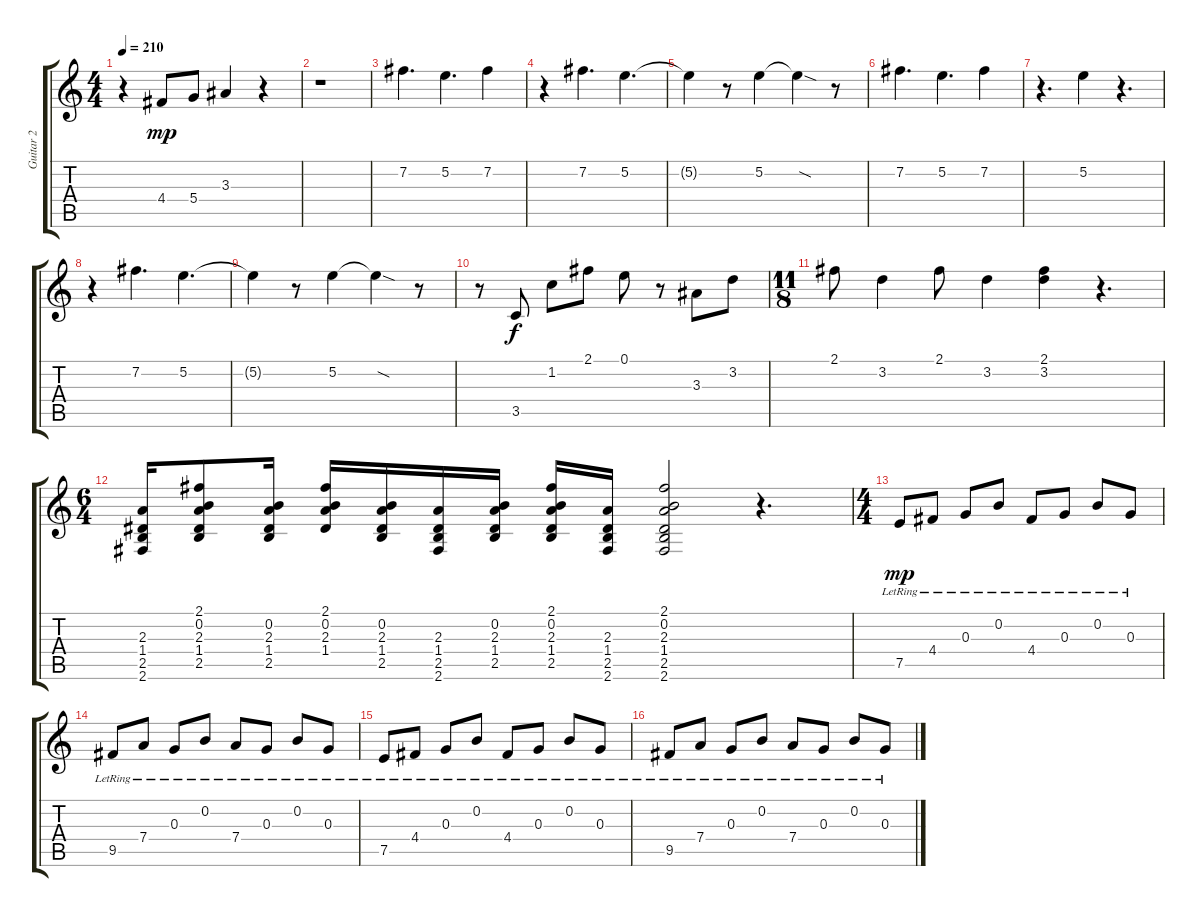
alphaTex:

\track ("Guitar 2" "Guitar 2") {instrument acousticguitarnylon}
\staff {score tabs}
\tuning (E4 B3 G3 D3 A2 E2) {hide}
\ts (4 4)
\tempo 210
\clef g2
\ks c
r.4{dy mf} 4.4.8{dy mp} 5.4.8 3.3.4 r.4 |
r.1 |
7.2.4{d} 5.2.4{d} 7.2.4 |
r.4 7.2.4{d} 5.2.4{d} |
5.2{t}.4 r.8 5.2.4 5.2{sod t}.4 r.8 |
7.2.4{d} 5.2.4{d} 7.2.4 |
r.4{d} 5.2.4 r.4{d} |
r.4 7.2.4{d} 5.2.4{d} |
5.2{t}.4 r.8 5.2.4 5.2{sod t}.4 r.8 |
r.8 3.5.8{dy f} 1.2.8 2.1.8 0.1.8 r.8 3.3.8 3.2.8 |
\ts (11 8)
2.1.8 3.2.4 2.1.8 3.2.4 (2.1 3.2).4 r.4{d} |
\ts (6 4)
(2.3 1.4 2.5 2.6).16 (2.1 0.2 2.3 1.4 2.5).8 (0.2 2.3 1.4 2.5).16 (2.1 0.2 2.3 1.4).16 (0.2 2.3 1.4 2.5).16 (2.3 1.4 2.5 2.6).16 (0.2 2.3 1.4 2.5).16 (2.1 0.2 2.3 1.4 2.5).16 (2.3 1.4 2.5 2.6).16 (2.1 0.2 2.3 1.4 2.5 2.6).2 r.4{d} |
\ts (4 4)
7.5{lr}.8{dy mp} 4.4{lr}.8 0.3{lr}.8 0.2{lr}.8 4.4{lr}.8 0.3{lr}.8 0.2{lr}.8 0.3{lr}.8 |
9.5{lr}.8 7.4{lr}.8 0.3{lr}.8 0.2{lr}.8 7.4{lr}.8 0.3{lr}.8 0.2{lr}.8 0.3{lr}.8 |
7.5{lr}.8 4.4{lr}.8 0.3{lr}.8 0.2{lr}.8 4.4{lr}.8 0.3{lr}.8 0.2{lr}.8 0.3{lr}.8 |
9.5{lr}.8 7.4{lr}.8 0.3{lr}.8 0.2{lr}.8 7.4{lr}.8 0.3{lr}.8 0.2{lr}.8 0.3{lr}.8
